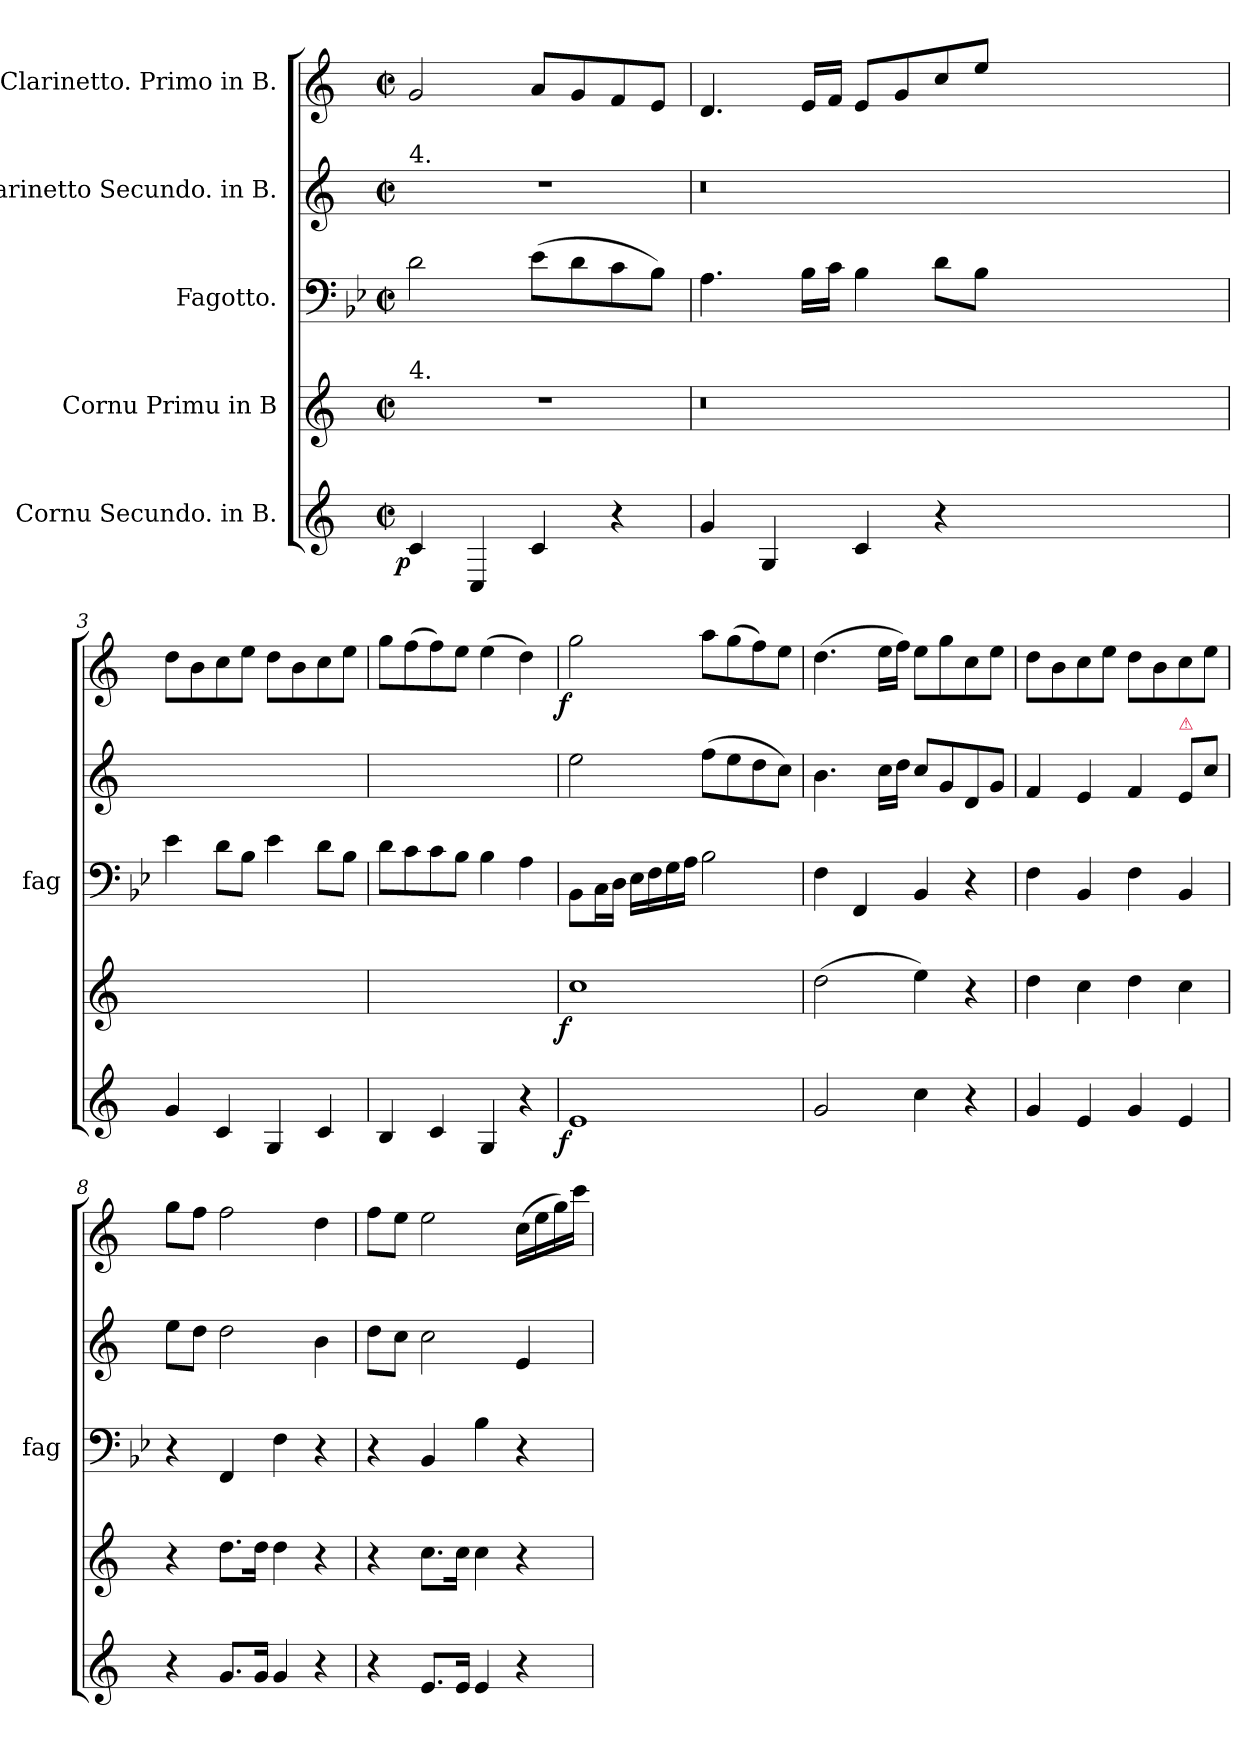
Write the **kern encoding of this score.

**kern	**dynam	**kern	**dynam	**kern	**dynam	**kern	**dynam	**kern	**dynam
*part5	*part5	*part4	*part4	*part3	*part3	*part2	*part2	*part1	*part1
*staff5	*staff5	*staff4	*staff4	*staff3	*staff3	*staff2	*staff2	*staff1	*staff1
*I"Cornu Secundo. in B.	*	*I"Cornu Primu in B	*	*I"Fagotto.	*	*I"Clarinetto Secundo. in B.	*	*I"Clarinetto. Primo in B.	*
*	*	*	*	*I'fag	*	*	*	*	*
*clefG2	*	*clefG2	*	*clefF4	*	*clefG2	*	*clefG2	*
*ITrd1c2	*	*ITrd1c2	*	*	*	*ITrd1c2	*	*ITrd1c2	*
*k[b-e-]	*	*k[b-e-]	*	*k[b-e-]	*	*k[b-e-]	*	*k[b-e-]	*
*B-:	*	*B-:	*	*B-:	*	*B-:	*	*B-:	*
*M2/2	*	*M2/2	*	*M2/2	*	*M2/2	*	*M2/2	*
*met(c|)	*	*met(c|)	*	*met(c|)	*	*met(c|)	*	*met(c|)	*
=1	=1	=1	=1	=1	=1	=1	=1	=1	=1
!	!	!	!	!	!	!LO:TX:a:t=4.	!	!	!
!	!	!LO:TX:a:t=4.	!	!	!	!	!	!	!
!	!LO:DY:b:rj	!	!	!	!LO:DY:b:rj	!	!	!	!LO:DY:a
4B-/	p.	1r	.	2d\	p&colon;	1r	.	2f/	p&colon;
4BB-/	.	.	.	.	.	.	.	.	.
4B-/	.	.	.	(>8e-\L	.	.	.	8g/L	.
.	.	.	.	8d\	.	.	.	8f/	.
4r	.	.	.	8c\	.	.	.	8e-/	.
.	.	.	.	8B-\J)	.	.	.	8d/J	.
=2	=2	=2	=2	=2	=2	=2	=2	=2	=2
4f/	.	0.r	.	4.A\	.	0.r	.	4.c/	.
4F/	.	.	.	.	.	.	.	.	.
.	.	.	.	16B-\LL	.	.	.	16d/LL	.
.	.	.	.	16c\JJ	.	.	.	16e-/JJ	.
4B-/	.	.	.	4B-\	.	.	.	8d/L	.
.	.	.	.	.	.	.	.	8f/	.
4r	.	.	.	8d\L	.	.	.	8b-/	.
.	.	.	.	8B-\J	.	.	.	8dd/J	.
0ryy	.	.	.	0ryy	.	.	.	0ryy	.
=3	=3	=3	=3	=3	=3	=3	=3	=3	=3
4f/	.	1ryy	.	4e-\	.	1ryy	.	8cc\L	.
.	.	.	.	.	.	.	.	8a\	.
4B-/	.	.	.	8d\L	.	.	.	8b-\	.
.	.	.	.	8B-\J	.	.	.	8dd\J	.
4F/	.	.	.	4e-\	.	.	.	8cc\L	.
.	.	.	.	.	.	.	.	8a\	.
4B-/	.	.	.	8d\L	.	.	.	8b-\	.
.	.	.	.	8B-\J	.	.	.	8dd\J	.
=4	=4	=4	=4	=4	=4	=4	=4	=4	=4
4A/	.	1ryy	.	8d\L	.	1ryy	.	8ff\L	.
.	.	.	.	8c\	.	.	.	(>8ee-\	.
4B-/	.	.	.	8c\	.	.	.	8ee-\)	.
.	.	.	.	8B-\J	.	.	.	8dd\J	.
4F/	.	.	.	4B-\	.	.	.	(>4dd\	.
4r	.	.	.	4A\	.	.	.	4cc\)	.
=5	=5	=5	=5	=5	=5	=5	=5	=5	=5
!	!LO:DY:b:rj	!	!LO:DY:b:rj	!	!LO:DY:b:rj	!	!LO:DY:b:rj	!	!LO:DY:b:rj
1d	f.	1b-	f.	8BB-\L	fu	2dd\	fu	2ff\	f.
.	.	.	.	16C\L	.	.	.	.	.
.	.	.	.	16D\JJ	.	.	.	.	.
.	.	.	.	16E-\LL	.	.	.	.	.
.	.	.	.	16F\	.	.	.	.	.
.	.	.	.	16G\	.	.	.	.	.
.	.	.	.	16A\JJ	.	.	.	.	.
.	.	.	.	2B-\	.	(>8ee-\L	.	8gg\L	.
.	.	.	.	.	.	8dd\	.	(>8ff\	.
.	.	.	.	.	.	8cc\	.	8ee-\)	.
.	.	.	.	.	.	8b-\J)	.	8dd\J	.
=6	=6	=6	=6	=6	=6	=6	=6	=6	=6
2f/	.	(>2cc\	.	4F\	.	4.a\	.	(>4.cc\	.
.	.	.	.	4FF/	.	.	.	.	.
.	.	.	.	.	.	16b-\LL	.	16dd\LL	.
.	.	.	.	.	.	16cc\JJ	.	16ee-\JJ)	.
4b-\	.	4dd\)	.	4BB-/	.	8b-/L	.	8dd\L	.
.	.	.	.	.	.	8f/	.	8ff\	.
4r	.	4r	.	4r	.	8c/	.	8b-\	.
.	.	.	.	.	.	8f/J	.	8dd\J	.
=7	=7	=7	=7	=7	=7	=7	=7	=7	=7
4f/	.	4cc\	.	4F\	.	4e-/	.	8cc\L	.
.	.	.	.	.	.	.	.	8a\	.
4d/	.	4b-\	.	4BB-/	.	4d/	.	8b-\	.
.	.	.	.	.	.	.	.	8dd\J	.
4f/	.	4cc\	.	4F\	.	4e-/	.	8cc\L	.
.	.	.	.	.	.	.	.	8a\	.
!	!	!	!	!	!	!LO:TX:a:color=crimson:t=⚠	!	!	!
4d/	.	4b-\	.	4BB-/	.	8d/L	.	8b-\	.
.	.	.	.	.	.	8b-\J	.	8dd\J	.
=8	=8	=8	=8	=8	=8	=8	=8	=8	=8
4r	.	4r	.	4r	.	8dd\L	.	8ff\L	.
.	.	.	.	.	.	8cc\J	.	8ee-\J	.
8.f/L	.	8.cc\L	.	4FF/	.	2cc\	.	2ee-\	.
16f/Jk	.	16cc\Jk	.	.	.	.	.	.	.
4f/	.	4cc\	.	4F\	.	.	.	.	.
4r	.	4r	.	4r	.	4a\	.	4cc\	.
=9	=9	=9	=9	=9	=9	=9	=9	=9	=9
4r	.	4r	.	4r	.	8cc\L	.	8ee-\L	.
.	.	.	.	.	.	8b-\J	.	8dd\J	.
8.d/L	.	8.b-\L	.	4BB-/	.	2b-\	.	2dd\	.
16d/Jk	.	16b-\Jk	.	.	.	.	.	.	.
4d/	.	4b-\	.	4B-\	.	.	.	.	.
4r	.	4r	.	4r	.	4d/	.	(>16b-\LL	.
.	.	.	.	.	.	.	.	16dd\	.
.	.	.	.	.	.	.	.	16ff\)	.
.	.	.	.	.	.	.	.	16bb-\JJ	.
=	=	=	=	=	=	=	=	=	=
*-	*-	*-	*-	*-	*-	*-	*-	*-	*-
